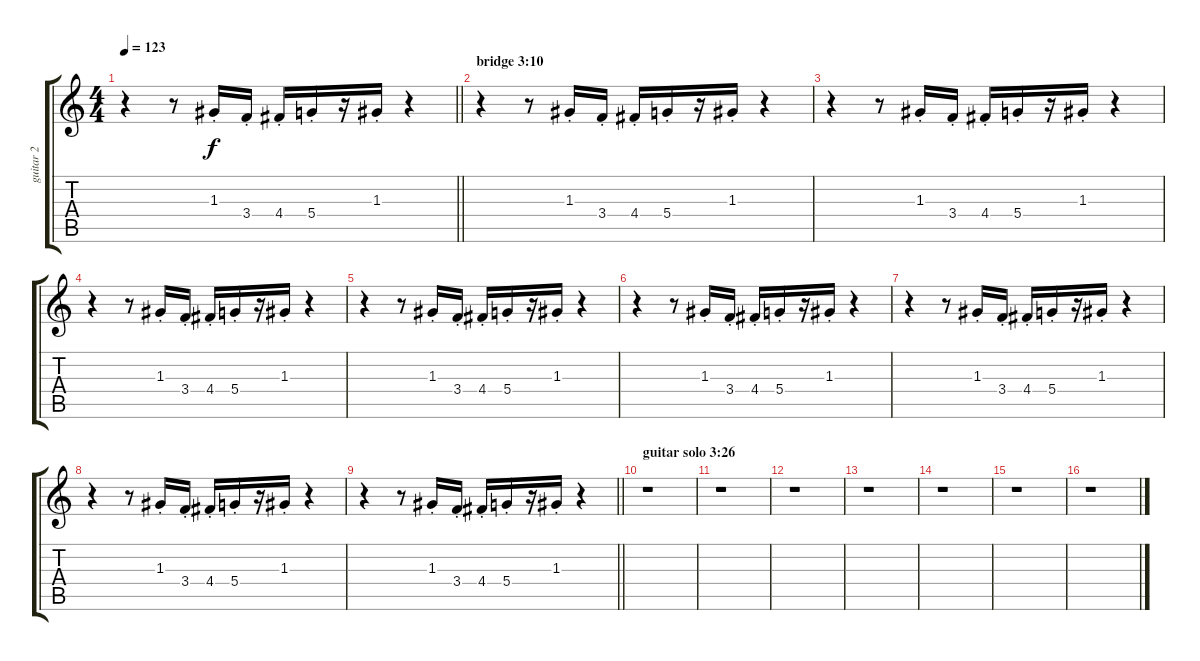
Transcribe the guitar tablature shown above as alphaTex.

\track ("guitar 2" "guitar 2") {instrument electricguitarmuted}
\staff {score tabs}
\tuning (E4 B3 G3 D3 A2 E2) {hide}
\ts (4 4)
\tempo 123
\clef g2
\barLineRight lightlight
\ks c
r.4{dy f} r.8 1.3{st}.16 3.4{st}.16 4.4{st}.16 5.4{st}.16 r.16 1.3{st}.16 r.4 |
\section ("" "bridge 3:10")
r.4 r.8 1.3{st}.16 3.4{st}.16 4.4{st}.16 5.4{st}.16 r.16 1.3{st}.16 r.4 |
r.4 r.8 1.3{st}.16 3.4{st}.16 4.4{st}.16 5.4{st}.16 r.16 1.3{st}.16 r.4 |
r.4 r.8 1.3{st}.16 3.4{st}.16 4.4{st}.16 5.4{st}.16 r.16 1.3{st}.16 r.4 |
r.4 r.8 1.3{st}.16 3.4{st}.16 4.4{st}.16 5.4{st}.16 r.16 1.3{st}.16 r.4 |
r.4 r.8 1.3{st}.16 3.4{st}.16 4.4{st}.16 5.4{st}.16 r.16 1.3{st}.16 r.4 |
r.4 r.8 1.3{st}.16 3.4{st}.16 4.4{st}.16 5.4{st}.16 r.16 1.3{st}.16 r.4 |
r.4 r.8 1.3{st}.16 3.4{st}.16 4.4{st}.16 5.4{st}.16 r.16 1.3{st}.16 r.4 |
\barLineRight lightlight
r.4 r.8 1.3{st}.16 3.4{st}.16 4.4{st}.16 5.4{st}.16 r.16 1.3{st}.16 r.4 |
\section ("" "guitar solo 3:26")
r.1 |
r.1 |
r.1 |
r.1 |
r.1 |
r.1 |
r.1
